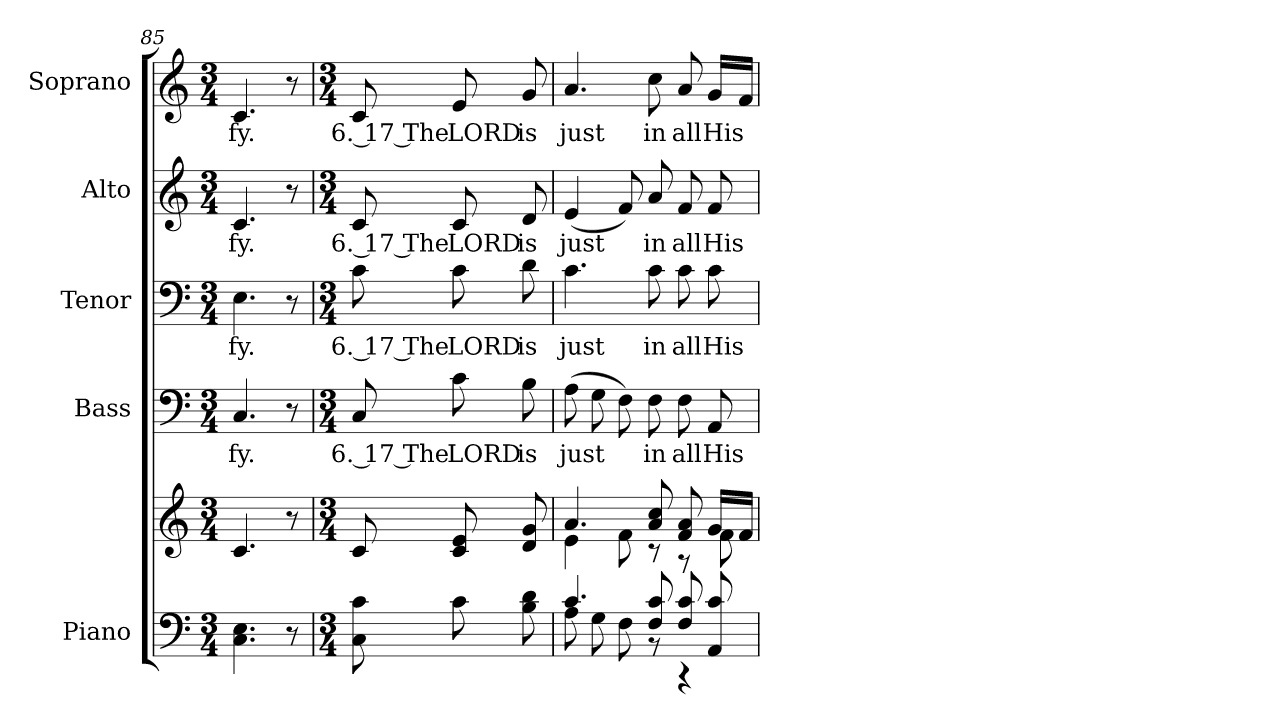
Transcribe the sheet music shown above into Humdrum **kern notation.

**kern	**kern	**kern	**text	**kern	**text	**kern	**text	**kern	**text
*part5	*part5	*part4	*part4	*part3	*part3	*part2	*part2	*part1	*part1
*staff6	*staff5	*staff4	*staff4	*staff3	*staff3	*staff2	*staff2	*staff1	*staff1
*I"Piano	*	*I"Bass	*	*I"Tenor	*	*I"Alto	*	*I"Soprano	*
*I'Pno.	*	*I'B.	*	*I'T.	*	*I'A.	*	*I'S.	*
!!LO:PB:g=z
*clefF4	*clefG2	*clefF4	*	*clefF4	*	*clefG2	*	*clefG2	*
*k[]	*k[]	*k[]	*	*k[]	*	*k[]	*	*k[]	*
*C:	*C:	*C:	*	*C:	*	*C:	*	*C:	*
*M3/4	*M3/4	*M3/4	*	*M3/4	*	*M3/4	*	*M3/4	*
=85	=85	=85	=85	=85	=85	=85	=85	=85	=85
!	!	!	!LO:LY:b:color=#000000	!	!	!	!	!	!
!	!	!	!	!	!LO:LY:b:color=#000000	!	!	!	!
!	!	!	!	!	!	!	!LO:LY:b:color=#000000	!	!
!	!	!	!	!	!	!	!	!	!LO:LY:b:color=#000000
4.Ci\ 4.Ei	4.ci/	4.Ci/	-fy.	4.Ei\	-fy.	4.ci/	-fy.	4.ci/	-fy.
8r	8r	8r	.	8r	.	8r	.	8r	.
=86	=86	=86	=86	=86	=86	=86	=86	=86	=86
*M3/4	*M3/4	*M3/4	*	*M3/4	*	*M3/4	*	*M3/4	*
!	!	!	!LO:LY:b:color=#000000	!	!	!	!	!	!
!	!	!	!	!	!LO:LY:b:color=#000000	!	!	!	!
!	!	!	!	!	!	!	!LO:LY:b:color=#000000	!	!
!	!	!	!	!	!	!	!	!	!LO:LY:b:color=#000000
8Ci\ 8ci	8ci/	8Ci/	6. 17 The	8ci\	6. 17 The	8ci/	6. 17 The	8ci/	6. 17 The
!	!	!	!LO:LY:b:color=#000000	!	!	!	!	!	!
!	!	!	!	!	!LO:LY:b:color=#000000	!	!	!	!
!	!	!	!	!	!	!	!LO:LY:b:color=#000000	!	!
!	!	!	!	!	!	!	!	!	!LO:LY:b:color=#000000
8ci\	8ci/ 8ei	8ci\	LORD	8ci\	LORD	8ci/	LORD	8ei/	LORD
!	!	!	!LO:LY:b:color=#000000	!	!	!	!	!	!
!	!	!	!	!	!LO:LY:b:color=#000000	!	!	!	!
!	!	!	!	!	!	!	!LO:LY:b:color=#000000	!	!
!	!	!	!	!	!	!	!	!	!LO:LY:b:color=#000000
8Bi\ 8di	8di/ 8gi	8Bi\	is	8di\	is	8di/	is	8gi/	is
!!LO:PB:g=z
=87	=87	=87	=87	=87	=87	=87	=87	=87	=87
*^	*^	*	*	*	*	*	*	*	*
!	!	!	!	!	!LO:LY:b:color=#000000	!	!	!	!	!	!
!	!	!	!	!	!	!	!LO:LY:b:color=#000000	!	!	!	!
!	!	!	!	!	!	!	!	!	!LO:LY:b:color=#000000	!	!
!	!	!	!	!	!	!	!	!	!	!	!LO:LY:b:color=#000000
4.ci/	8Ai\	4.ai/	4ei\	(8Ai\	just	4.ci\	just	(4ei/	just	4.ai/	just
.	8Gi\	.	.	8Gi\	.	.	.	.	.	.	.
.	8Fi\	.	8fi\	8Fi\)	.	.	.	8fi/)	.	.	.
!	!	!	!	!	!LO:LY:b:color=#000000	!	!	!	!	!	!
!	!	!	!	!	!	!	!LO:LY:b:color=#000000	!	!	!	!
!	!	!	!	!	!	!	!	!	!LO:LY:b:color=#000000	!	!
!	!	!	!	!	!	!	!	!	!	!	!LO:LY:b:color=#000000
8Fi/ 8ci	8r	8ai/ 8cci	8r	8Fi\	in	8ci\	in	8ai/	in	8cci\	in
!	!	!	!	!	!LO:LY:b:color=#000000	!	!	!	!	!	!
!	!	!	!	!	!	!	!LO:LY:b:color=#000000	!	!	!	!
!	!	!	!	!	!	!	!	!	!LO:LY:b:color=#000000	!	!
!	!	!	!	!	!	!	!	!	!	!	!LO:LY:b:color=#000000
8Fi/ 8ci	4r	8fi/ 8ai	8r	8Fi\	all	8ci\	all	8fi/	all	8ai/	all
!	!	!	!	!	!LO:LY:b:color=#000000	!	!	!	!	!	!
!	!	!	!	!	!	!	!LO:LY:b:color=#000000	!	!	!	!
!	!	!	!	!	!	!	!	!	!LO:LY:b:color=#000000	!	!
!	!	!	!	!	!	!	!	!	!	!	!LO:LY:b:color=#000000
8AAi/ 8ci	.	16gi/LL	8fi\	8AAi/	His	8ci\	His	8fi/	His	16gi/LL	His
.	.	16fi/JJ	.	.	.	.	.	.	.	16fi/JJ	.
*v	*v	*	*	*	*	*	*	*	*	*	*
*	*v	*v	*	*	*	*	*	*	*	*
=	=	=	=	=	=	=	=	=	=
*-	*-	*-	*-	*-	*-	*-	*-	*-	*-
